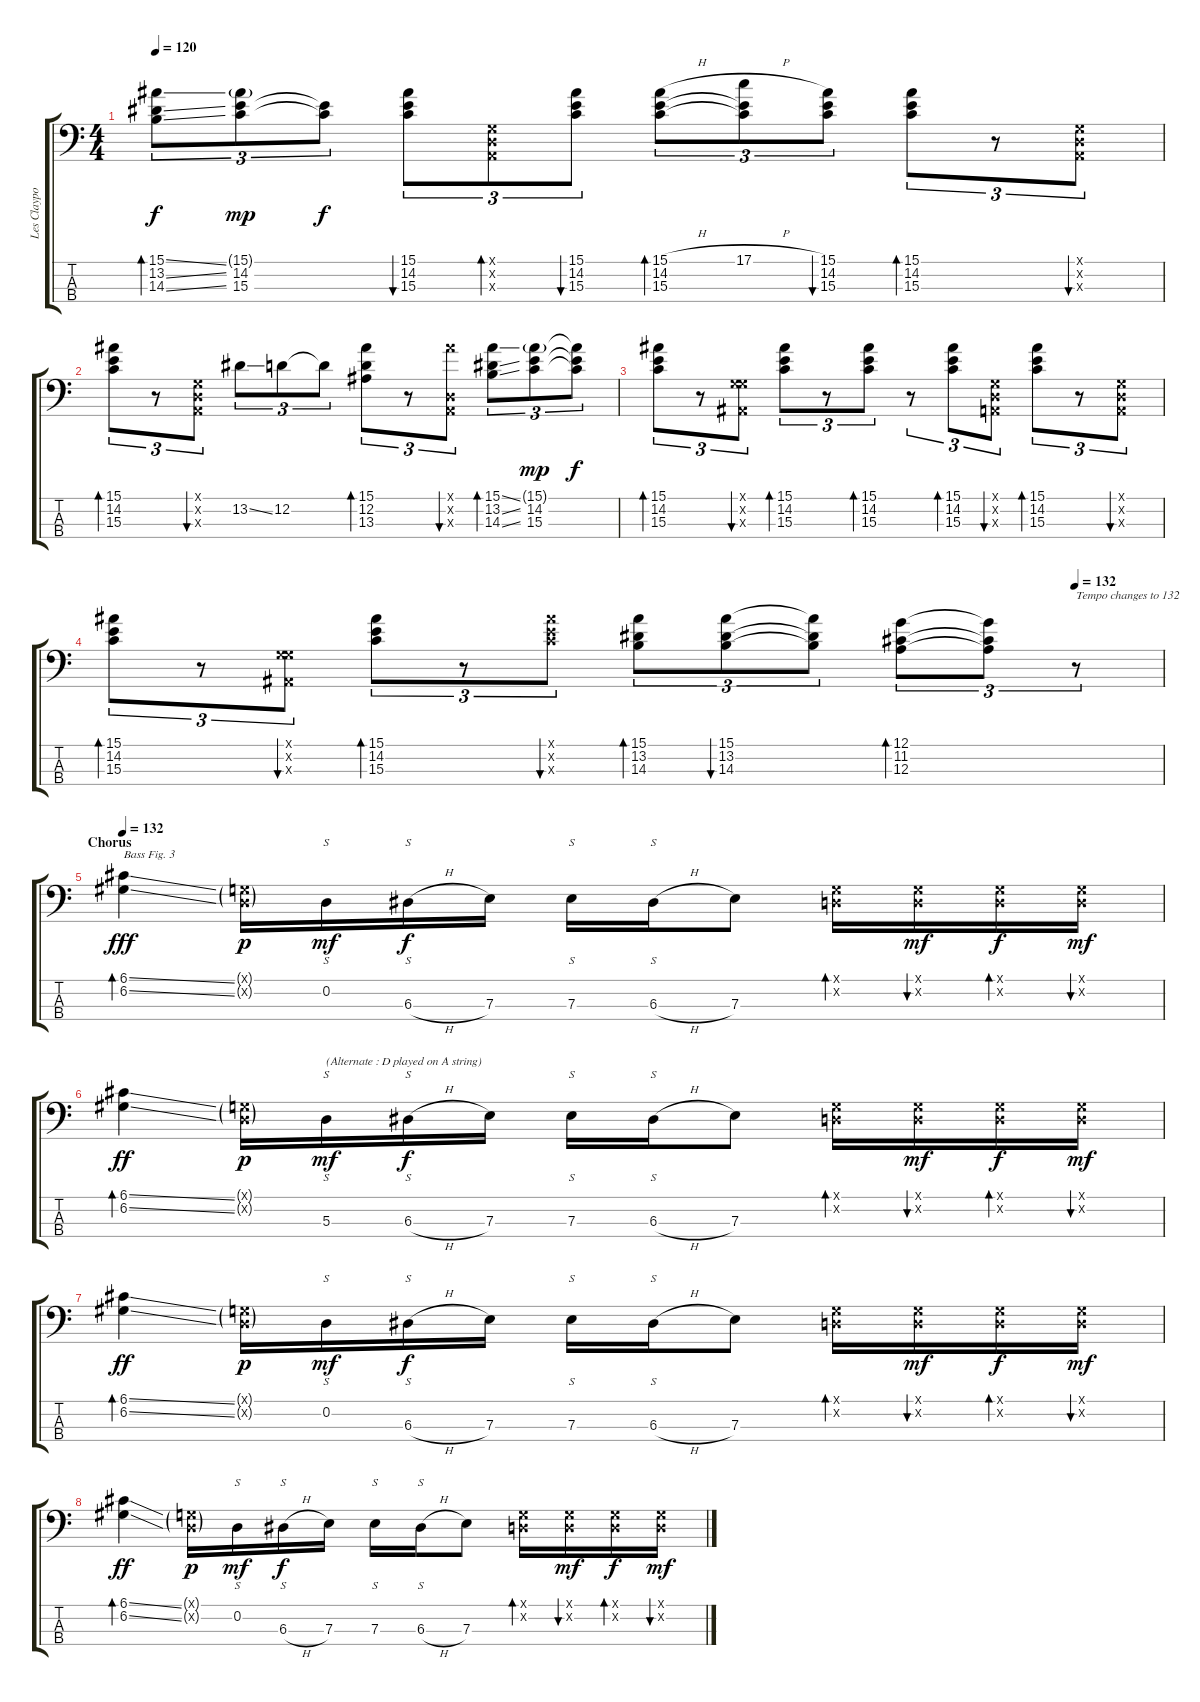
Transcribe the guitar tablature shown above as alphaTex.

\track ("Les Claypool / Bass" "Les Claypo") {instrument slapbass2}
\staff {score tabs}
\tuning (G2 D2 A1 E1) {hide}
\ts (4 4)
\tempo 120
\clef f4
\ks c
(15.1{ss} 13.2{ss} 14.3{ss}).8{tu (3 2) bd 30 dy f} (15.1{g} 14.2 15.3).8{tu (3 2) dy mp} (14.2{t} 15.3{t}).8{tu (3 2) dy f} (15.1 14.2 15.3).8{tu (3 2) bu 60} (0.1{x} 0.2{x} 0.3{x}).8{tu (3 2) bd 60} (15.1 14.2 15.3).8{tu (3 2) bu 30} (15.1{h} 14.2 15.3).8{tu (3 2) bd 30} (17.1{h} 14.2{t} 15.3{t}).8{tu (3 2)} (15.1 14.2 15.3).8{tu (3 2) bu 60} (15.1 14.2 15.3).8{tu (3 2) bd 30} r.8{tu (3 2)} (0.1{x} 0.2{x} 0.3{x}).8{tu (3 2) bu 30} |
(15.1 14.2 15.3).8{tu (3 2) bd 30} r.8{tu (3 2)} (0.1{x} 0.2{x} 0.3{x}).8{tu (3 2) bu 30} 13.2{ss}.8{tu (3 2)} 12.2.8{tu (3 2)} 12.2{t}.8{tu (3 2)} (15.1 12.2 13.3).8{tu (3 2) bd 30} r.8{tu (3 2)} (15.1{x} 0.2{x} 0.3{x}).8{tu (3 2) bu 30} (15.1{ss} 13.2{ss} 14.3{ss}).8{tu (3 2) bd 30} (15.1{g} 14.2 15.3).8{tu (3 2) dy mp} (15.1{t} 14.2{t} 15.3{t}).8{tu (3 2) dy f} |
(15.1 14.2 15.3).8{tu (3 2) bd 30} r.8{tu (3 2)} (0.1{x} 5.2{x} 1.3{x}).8{tu (3 2) bu 30} (15.1 14.2 15.3).8{tu (3 2) bd 30} r.8{tu (3 2)} (15.1 14.2 15.3).8{tu (3 2) bd 30} r.8{tu (3 2)} (15.1 14.2 15.3).8{tu (3 2) bd 30} (0.1{x} 0.2{x} 0.3{x}).8{tu (3 2) bu 30} (15.1 14.2 15.3).8{tu (3 2) bd 30} r.8{tu (3 2)} (0.1{x} 0.2{x} 0.3{x}).8{tu (3 2) bu 30} |
\tempo (132 0.9166666666666666)
(15.1 14.2 15.3).8{tu (3 2) bd 30} r.8{tu (3 2)} (0.1{x} 5.2{x} 1.3{x}).8{tu (3 2) bu 30} (15.1 14.2 15.3).8{tu (3 2) bd 30} r.8{tu (3 2)} (15.1{x} 14.2{x} 15.3{x}).8{tu (3 2) bu 30} (15.1 13.2 14.3).8{tu (3 2) bd 30} (15.1 13.2 14.3).8{tu (3 2) bu 30} (15.1{t} 13.2{t} 14.3{t}).8{tu (3 2)} (12.1 11.2 12.3).8{tu (3 2) bd 30} (12.1{t} 11.2{t} 12.3{t}).8{tu (3 2)} r.8{tu (3 2) txt "Tempo changes to 132"} |
\section ("" "Chorus")
\tempo 132
(6.1{ss} 6.2{ss}).4{bd 30 txt "Bass Fig. 3" dy fff volume 14 instrument slapbass2} (0.1{g x} 0.2{g x}).16{dy p} 0.2.16{s dy mf} 6.3{h}.16{s dy f} 7.3.16 7.3.16{s} 6.3{h}.16{s} 7.3.8 (0.1{x} 0.2{x}).16{bd 30} (0.1{x} 0.2{x}).16{bu 30 dy mf} (0.1{x} 0.2{x}).16{bd 30 dy f} (0.1{x} 0.2{x}).16{bu 30 dy mf} |
(6.1{ss} 6.2{ss}).4{bd 30 dy ff} (0.1{g x} 0.2{g x}).16{dy p} 5.3.16{s txt "(Alternate : D played on A string)" dy mf} 6.3{h}.16{s dy f} 7.3.16 7.3.16{s} 6.3{h}.16{s} 7.3.8 (0.1{x} 0.2{x}).16{bd 30} (0.1{x} 0.2{x}).16{bu 30 dy mf} (0.1{x} 0.2{x}).16{bd 30 dy f} (0.1{x} 0.2{x}).16{bu 30 dy mf} |
(6.1{ss} 6.2{ss}).4{bd 30 dy ff} (0.1{g x} 0.2{g x}).16{dy p} 0.2.16{s dy mf} 6.3{h}.16{s dy f} 7.3.16 7.3.16{s} 6.3{h}.16{s} 7.3.8 (0.1{x} 0.2{x}).16{bd 30} (0.1{x} 0.2{x}).16{bu 30 dy mf} (0.1{x} 0.2{x}).16{bd 30 dy f} (0.1{x} 0.2{x}).16{bu 30 dy mf} |
(6.1{ss} 6.2{ss}).4{bd 30 dy ff} (0.1{g x} 0.2{g x}).16{dy p} 0.2.16{s dy mf} 6.3{h}.16{s dy f} 7.3.16 7.3.16{s} 6.3{h}.16{s} 7.3.8 (0.1{x} 0.2{x}).16{bd 30} (0.1{x} 0.2{x}).16{bu 30 dy mf} (0.1{x} 0.2{x}).16{bd 30 dy f} (0.1{x} 0.2{x}).16{bu 30 dy mf}
